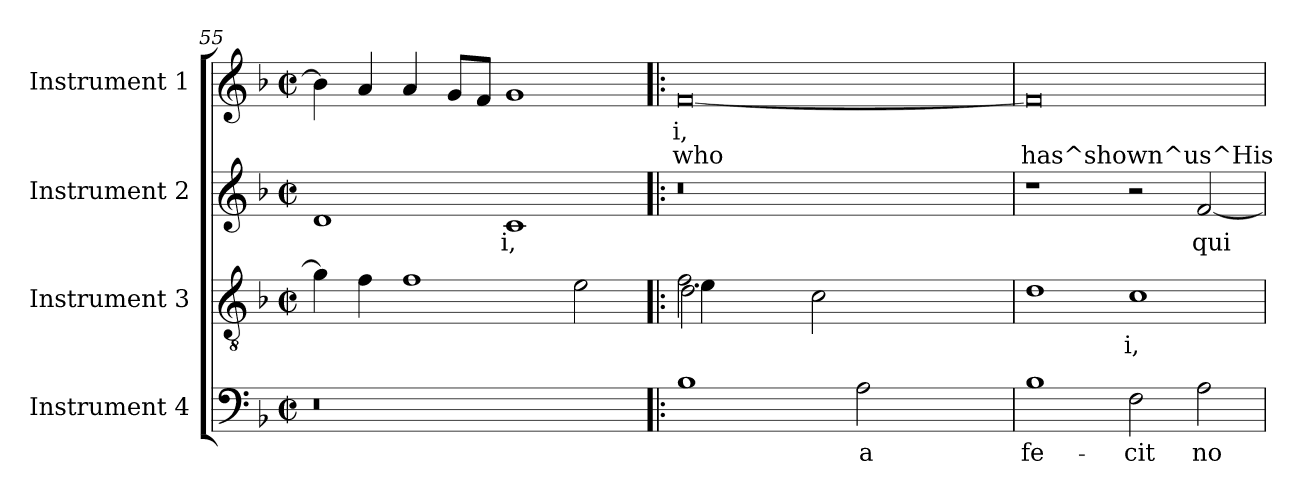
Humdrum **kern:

**kern	**text	**kern	**text	**kern	**text	**kern	**text	**text
*part4	*part4	*part3	*part3	*part2	*part2	*part1	*part1	*part1
*staff4	*staff4	*staff3	*staff3	*staff2	*staff2	*staff1	*staff1	*staff1
*I"Instrument 4	*	*I"Instrument 3	*	*I"Instrument 2	*	*I"Instrument 1	*	*
*clefF4	*	*clefGv2	*	*clefG2	*	*clefG2	*	*
*k[b-]	*	*k[b-]	*	*k[b-]	*	*k[b-]	*	*
*F:	*	*F:	*	*F:	*	*F:	*	*
*M2/2	*	*M2/2	*	*M2/2	*	*M2/2	*	*
*met(c|)	*	*met(c|)	*	*met(c|)	*	*met(c|)	*	*
=55	=55	=55	=55	=55	=55	=55	=55	=55
!	!	!	!LO:LY:b:cj	!	!LO:LY:b:cj	!	!LO:LY:b:cj	!
0r	.	4g\]	--	1d	--	4b-\]	--	.
!	!	!	!LO:LY:b:cj	!	!	!	!LO:LY:b:cj	!
.	.	4f\	--	.	.	4a/	--	.
!	!	!	!LO:LY:b:cj	!	!	!	!LO:LY:b:cj	!
.	.	1f	--	.	.	4a/	--	.
!	!	!	!	!	!	!	!LO:LY:b:cj	!
.	.	.	.	.	.	8g/L	--	.
!	!	!	!	!	!	!	!LO:LY:b:cj	!
.	.	.	.	.	.	8f/J	--	.
!	!	!	!	!	!LO:LY:b:cj	!	!LO:LY:b:cj	!
.	.	.	.	1c	-i,	1g	--	.
!	!	!	!LO:LY:b:cj	!	!	!	!	!
.	.	2e\	--	.	.	.	.	.
=56!|:	=56!|:	=56!|:	=56!|:	=56!|:	=56!|:	=56!|:	=56!|:	=56!|:
*	*	*^	*	*	*	*	*	*
*	*	*	*^	*	*	*	*	*	*
!	!	!	!	!	!LO:LY:b:cj	!	!	!	!LO:LY:b:cj	!LO:LY:b:cj
1B-	.	2.f\	2d\	4e\	--	0r	.	[<0f	-i,	who
.	.	.	.	2.ryy	.	.	.	.	.	.
.	.	.	2.ryy	.	.	.	.	.	.	.
!	!	!	!	!	!LO:LY:b:cj	!	!	!	!	!
.	.	2c\	.	.	--	.	.	.	.	.
!	!LO:LY:b:cj	!	!	!	!	!	!	!	!	!
2A\	a	.	.	1ryy	.	.	.	.	.	.
.	.	2.ryy	2.ryy	.	.	.	.	.	.	.
2ryy	.	.	.	.	.	.	.	.	.	.
*	*	*v	*v	*v	*	*	*	*	*	*
=57	=57	=57	=57	=57	=57	=57	=57	=57
!	!LO:LY:b:cj	!	!LO:LY:b:cj	!	!	!	!LO:LY:b:cj	!LO:LY:b:cj
1B-	fe-	1d	--	1r	.	0f]	.	has^shown^us^His
!	!LO:LY:b:cj	!	!LO:LY:b:cj	!	!	!	!	!
2F\	-cit	1c	-i,	2r	.	.	.	.
!	!LO:LY:b:cj	!	!	!	!LO:LY:b:cj	!	!	!
2A\	no-	.	.	[<2f/	qui-	.	.	.
=	=	=	=	=	=	=	=	=
*-	*-	*-	*-	*-	*-	*-	*-	*-
